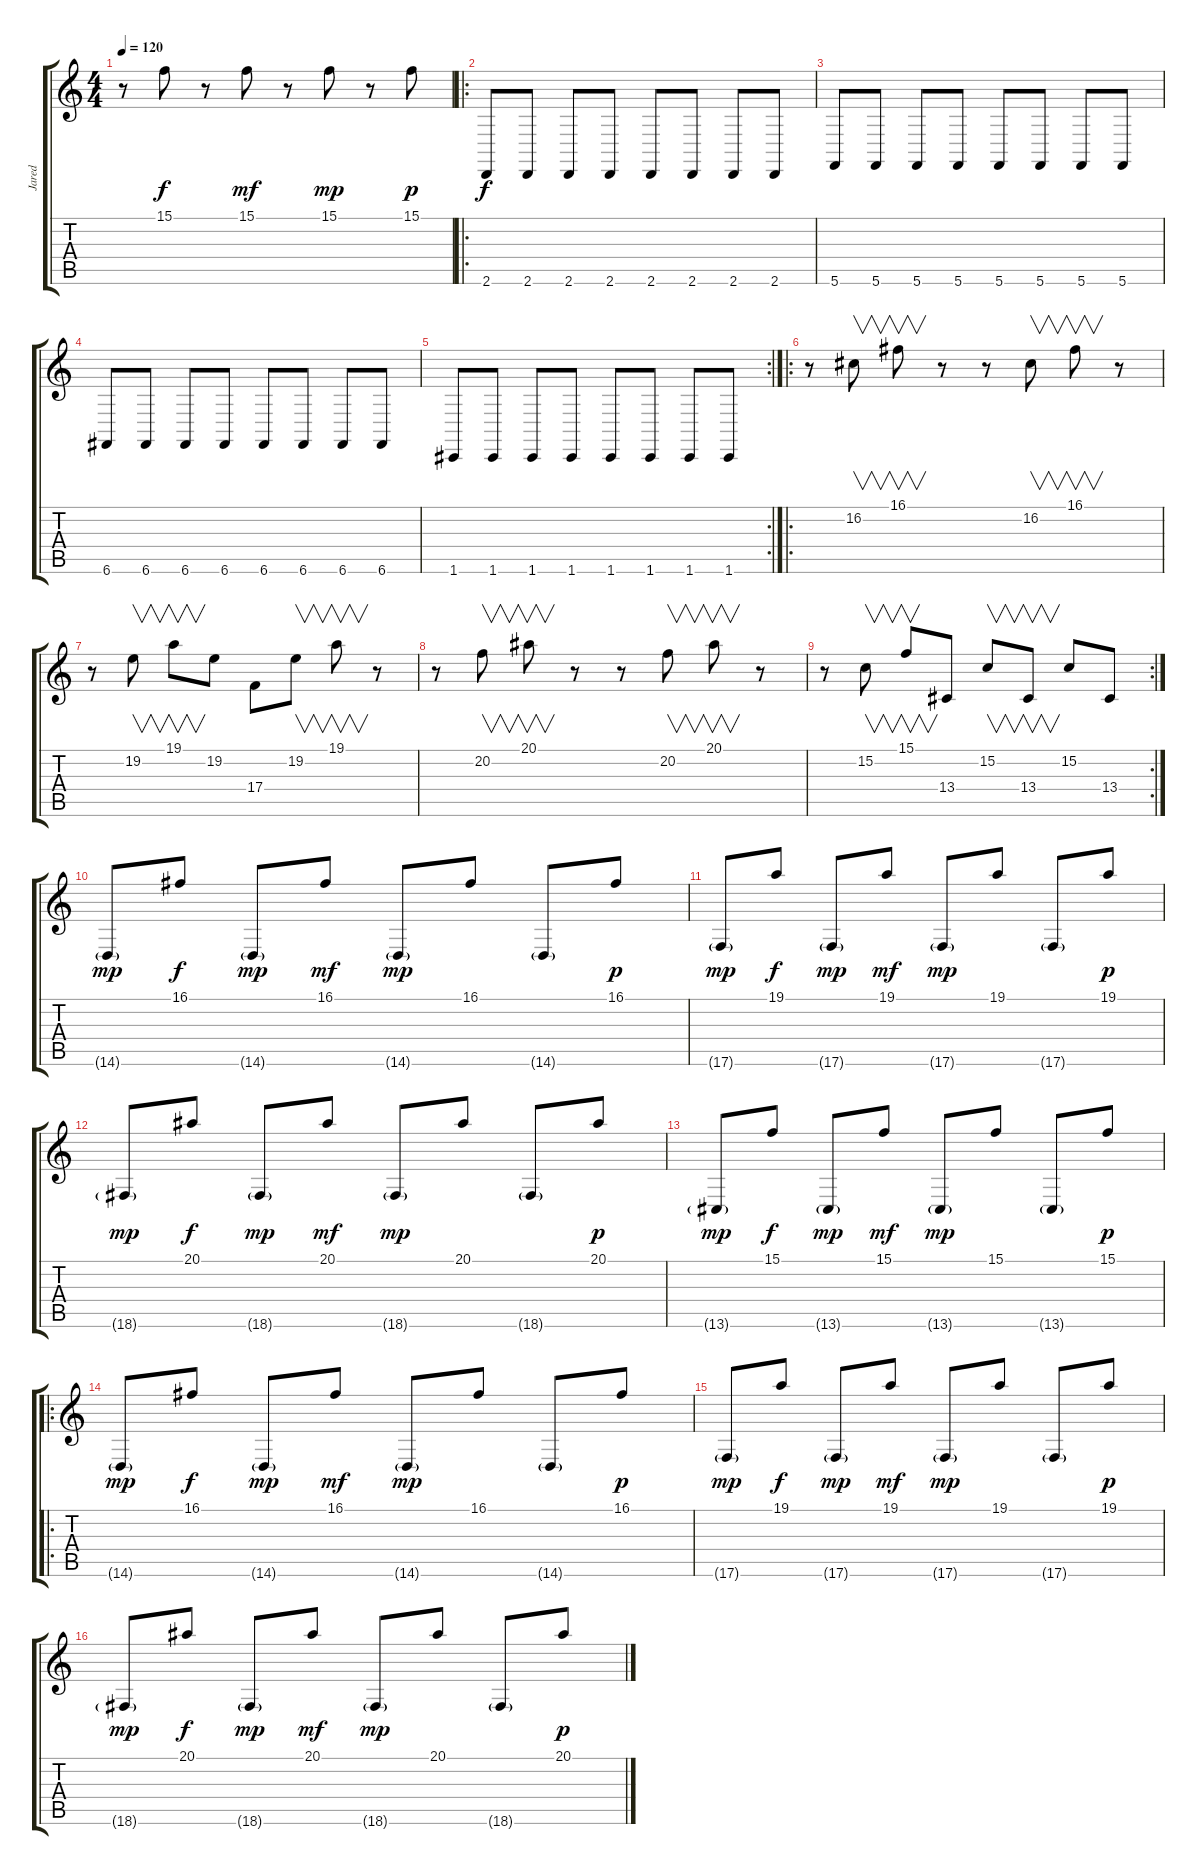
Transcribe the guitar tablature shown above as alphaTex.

\track ("Jared" "Jared") {instrument pad5bowed}
\staff {score tabs}
\tuning (D4 A3 F3 C3 G2 C2) {hide}
\ts (4 4)
\tempo 120
\clef g2
\ks c
r.8{dy p} 15.1.8{dy f} r.8 15.1.8{dy mf} r.8 15.1.8{dy mp} r.8 15.1.8{dy p} |
\ro
2.6.8{dy f instrument synthbass1} 2.6.8 2.6.8 2.6.8 2.6.8 2.6.8 2.6.8 2.6.8 |
5.6.8 5.6.8 5.6.8 5.6.8 5.6.8 5.6.8 5.6.8 5.6.8 |
6.6.8 6.6.8 6.6.8 6.6.8 6.6.8 6.6.8 6.6.8 6.6.8 |
\rc 2
1.6.8 1.6.8 1.6.8 1.6.8 1.6.8 1.6.8 1.6.8 1.6.8 |
\ro
r.8{volume 12 balance 8 instrument pad5bowed} 16.2.8{v} 16.1.8{v} r.8 r.8 16.2.8{v} 16.1.8{v} r.8 |
r.8 19.2.8{v} 19.1.8{v} 19.2.8 17.4.8 19.2.8{v} 19.1.8{v} r.8 |
r.8 20.2.8{v} 20.1.8{v} r.8 r.8 20.2.8{v} 20.1.8{v} r.8 |
\rc 2
r.8 15.2.8{v} 15.1.8{v} 13.4.8 15.2.8{v} 13.4.8{v} 15.2.8 13.4.8 |
14.6{g}.8{dy mp} 16.1.8{dy f} 14.6{g}.8{dy mp} 16.1.8{dy mf} 14.6{g}.8{dy mp} 16.1.8 14.6{g}.8 16.1.8{dy p} |
17.6{g}.8{dy mp} 19.1.8{dy f} 17.6{g}.8{dy mp} 19.1.8{dy mf} 17.6{g}.8{dy mp} 19.1.8 17.6{g}.8 19.1.8{dy p} |
18.6{g}.8{dy mp} 20.1.8{dy f} 18.6{g}.8{dy mp} 20.1.8{dy mf} 18.6{g}.8{dy mp} 20.1.8 18.6{g}.8 20.1.8{dy p} |
13.6{g}.8{dy mp} 15.1.8{dy f} 13.6{g}.8{dy mp} 15.1.8{dy mf} 13.6{g}.8{dy mp} 15.1.8 13.6{g}.8 15.1.8{dy p} |
\ro
14.6{g}.8{dy mp} 16.1.8{dy f} 14.6{g}.8{dy mp} 16.1.8{dy mf} 14.6{g}.8{dy mp} 16.1.8 14.6{g}.8 16.1.8{dy p} |
17.6{g}.8{dy mp} 19.1.8{dy f} 17.6{g}.8{dy mp} 19.1.8{dy mf} 17.6{g}.8{dy mp} 19.1.8 17.6{g}.8 19.1.8{dy p} |
18.6{g}.8{dy mp} 20.1.8{dy f} 18.6{g}.8{dy mp} 20.1.8{dy mf} 18.6{g}.8{dy mp} 20.1.8 18.6{g}.8 20.1.8{dy p}
